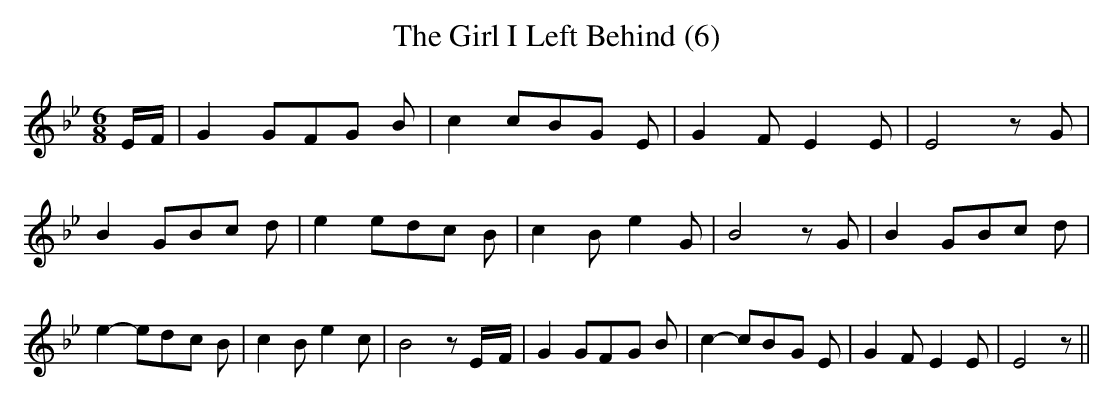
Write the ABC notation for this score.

X:1
T:The Girl I Left Behind (6)
M:6/8
L:1/8
K:Bb
E/2-F/2| G2 GF-G B| c2 cB-G E| G2 F E2 E| E4 z G| B2 GB-c d| e2 ed-c B|\
 c2 B e2 G| B4 z G| B2 GB-c d| e2- ed-c B| c2 B e2 c| B4 zE/2-F/2|\
 G2 GF-G B| c2- cB-G E| G2 F E2 E| E4 z||
